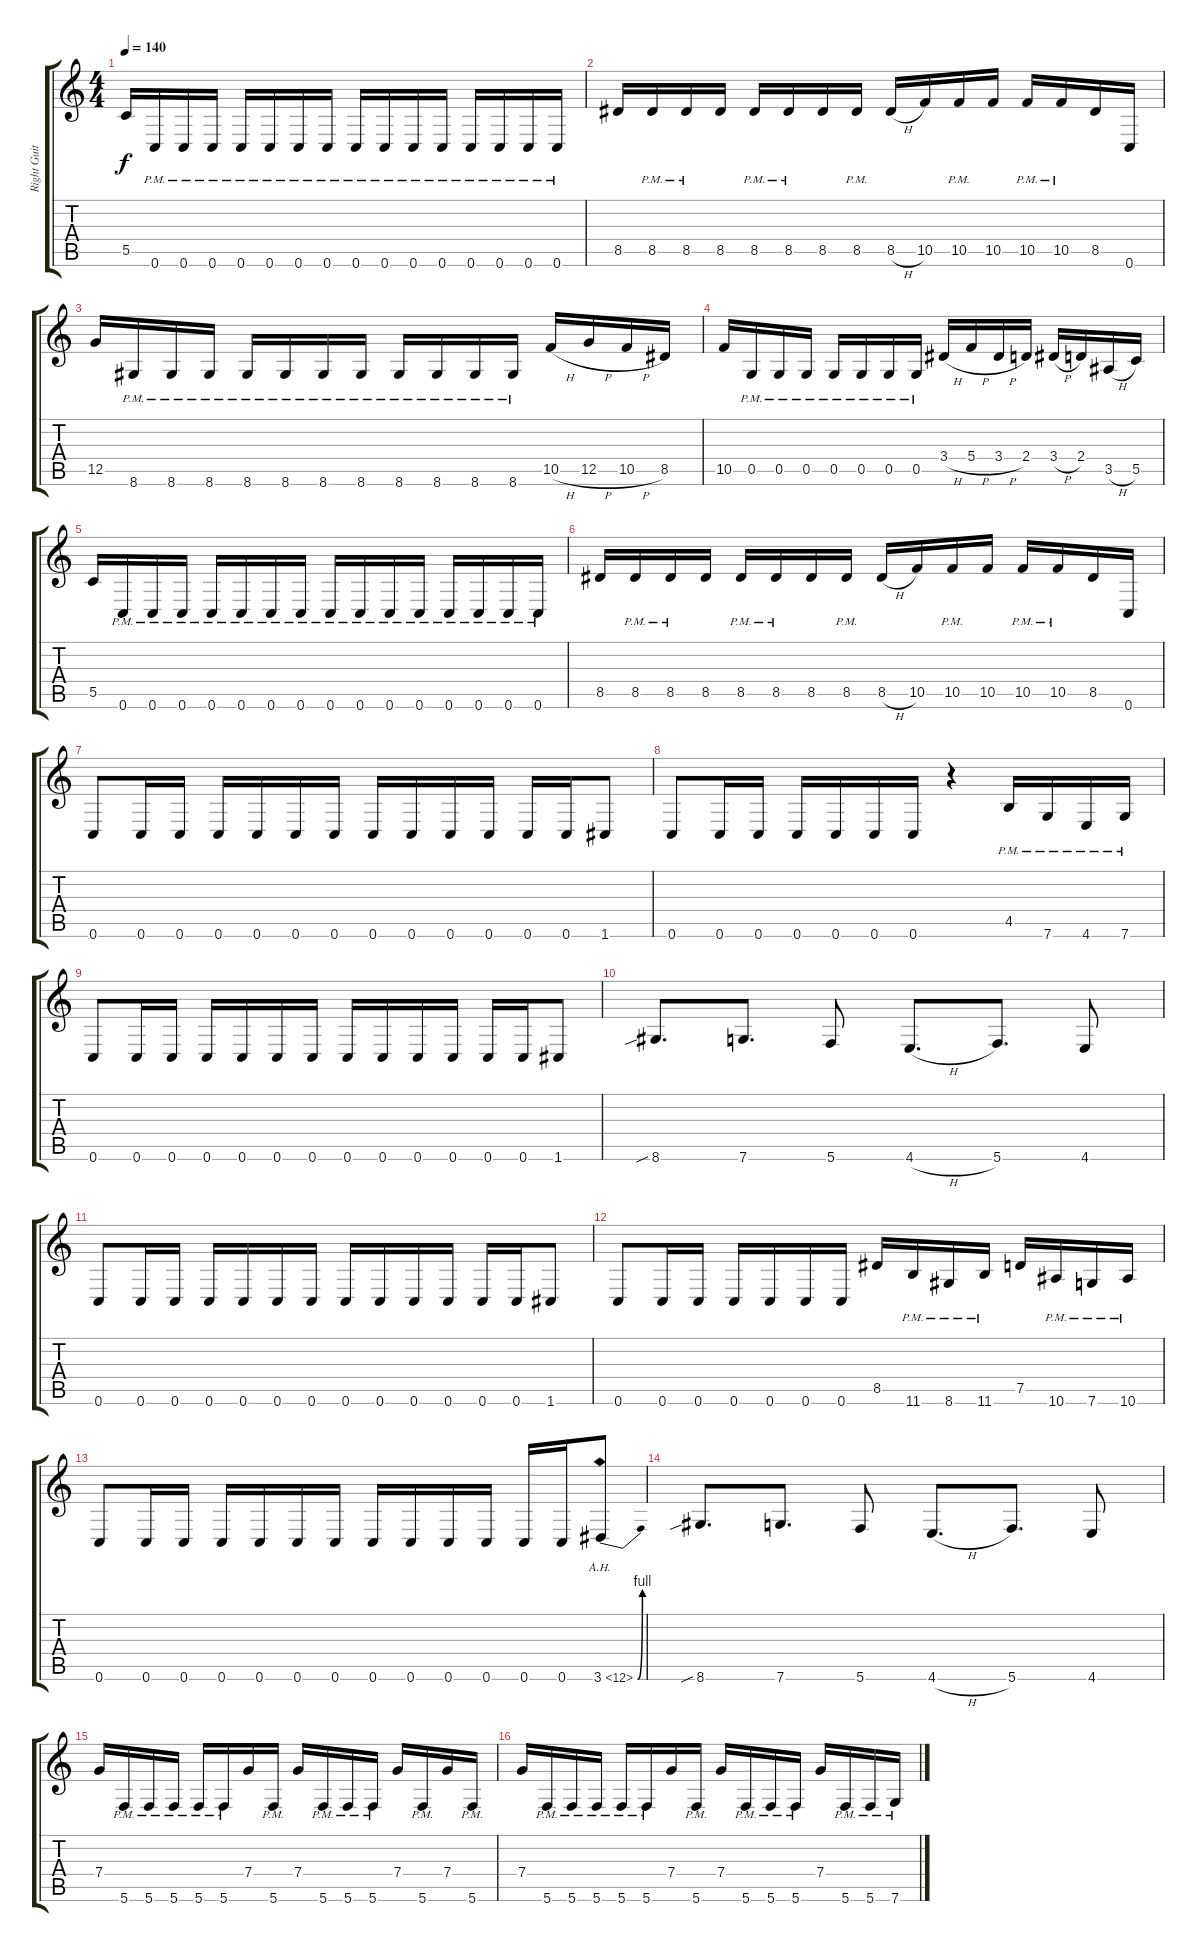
\track ("Right Guitar" "Right Guit") {instrument distortionguitar}
\staff {score tabs}
\tuning (D4 A3 F3 C3 G2 C2) {hide}
\ts (4 4)
\tempo 140
\clef g2
\ks c
5.5.16{dy f} 0.6{pm}.16 0.6{pm}.16 0.6{pm}.16 0.6{pm}.16 0.6{pm}.16 0.6{pm}.16 0.6{pm}.16 0.6{pm}.16 0.6{pm}.16 0.6{pm}.16 0.6{pm}.16 0.6{pm}.16 0.6{pm}.16 0.6{pm}.16 0.6{pm}.16 |
8.5.16 8.5{pm}.16 8.5{pm}.16 8.5.16 8.5{pm}.16 8.5{pm}.16 8.5.16 8.5{pm}.16 8.5{h}.16 10.5.16 10.5{pm}.16 10.5.16 10.5{pm}.16 10.5{pm}.16 8.5.16 0.6.16 |
12.5.16 8.6{pm}.16 8.6{pm}.16 8.6{pm}.16 8.6{pm}.16 8.6{pm}.16 8.6{pm}.16 8.6{pm}.16 8.6{pm}.16 8.6{pm}.16 8.6{pm}.16 8.6{pm}.16 10.5{h}.16 12.5{h}.16 10.5{h}.16 8.5.16 |
10.5.16 0.5{pm}.16 0.5{pm}.16 0.5{pm}.16 0.5{pm}.16 0.5{pm}.16 0.5{pm}.16 0.5{pm}.16 3.4{h}.16 5.4{h}.16 3.4{h}.16 2.4.16 3.4{h}.16 2.4.16 3.5{h}.16 5.5.16 |
5.5.16 0.6{pm}.16 0.6{pm}.16 0.6{pm}.16 0.6{pm}.16 0.6{pm}.16 0.6{pm}.16 0.6{pm}.16 0.6{pm}.16 0.6{pm}.16 0.6{pm}.16 0.6{pm}.16 0.6{pm}.16 0.6{pm}.16 0.6{pm}.16 0.6{pm}.16 |
8.5.16 8.5{pm}.16 8.5{pm}.16 8.5.16 8.5{pm}.16 8.5{pm}.16 8.5.16 8.5{pm}.16 8.5{h}.16 10.5.16 10.5{pm}.16 10.5.16 10.5{pm}.16 10.5{pm}.16 8.5.16 0.6.16 |
0.6.8 0.6.16 0.6.16 0.6.16 0.6.16 0.6.16 0.6.16 0.6.16 0.6.16 0.6.16 0.6.16 0.6.16 0.6.16 1.6.8 |
0.6.8 0.6.16 0.6.16 0.6.16 0.6.16 0.6.16 0.6.16 r.4 4.5{pm}.16 7.6{pm}.16 4.6{pm}.16 7.6{pm}.16 |
0.6.8 0.6.16 0.6.16 0.6.16 0.6.16 0.6.16 0.6.16 0.6.16 0.6.16 0.6.16 0.6.16 0.6.16 0.6.16 1.6.8 |
8.6{sib}.8{d} 7.6.8{d} 5.6.8 4.6{h}.8{d} 5.6.8{d} 4.6.8 |
0.6.8 0.6.16 0.6.16 0.6.16 0.6.16 0.6.16 0.6.16 0.6.16 0.6.16 0.6.16 0.6.16 0.6.16 0.6.16 1.6.8 |
0.6.8 0.6.16 0.6.16 0.6.16 0.6.16 0.6.16 0.6.16 8.5.16 11.6{pm}.16 8.6{pm}.16 11.6{pm}.16 7.5.16 10.6{pm}.16 7.6{pm}.16 10.6{pm}.16 |
0.6.8 0.6.16 0.6.16 0.6.16 0.6.16 0.6.16 0.6.16 0.6.16 0.6.16 0.6.16 0.6.16 0.6.16 0.6.16 3.6{be (bend 0 0 60 4) ah 9}.8 |
8.6{sib}.8{d} 7.6.8{d} 5.6.8 4.6{h}.8{d} 5.6.8{d} 4.6.8 |
7.4.16 5.6{pm}.16 5.6{pm}.16 5.6{pm}.16 5.6{pm}.16 5.6{pm}.16 7.4.16 5.6{pm}.16 7.4.16 5.6{pm}.16 5.6{pm}.16 5.6{pm}.16 7.4.16 5.6{pm}.16 7.4.16 5.6{pm}.16 |
7.4.16 5.6{pm}.16 5.6{pm}.16 5.6{pm}.16 5.6{pm}.16 5.6{pm}.16 7.4.16 5.6{pm}.16 7.4.16 5.6{pm}.16 5.6{pm}.16 5.6{pm}.16 7.4.16 5.6{pm}.16 5.6{pm}.16 7.6{pm}.16
